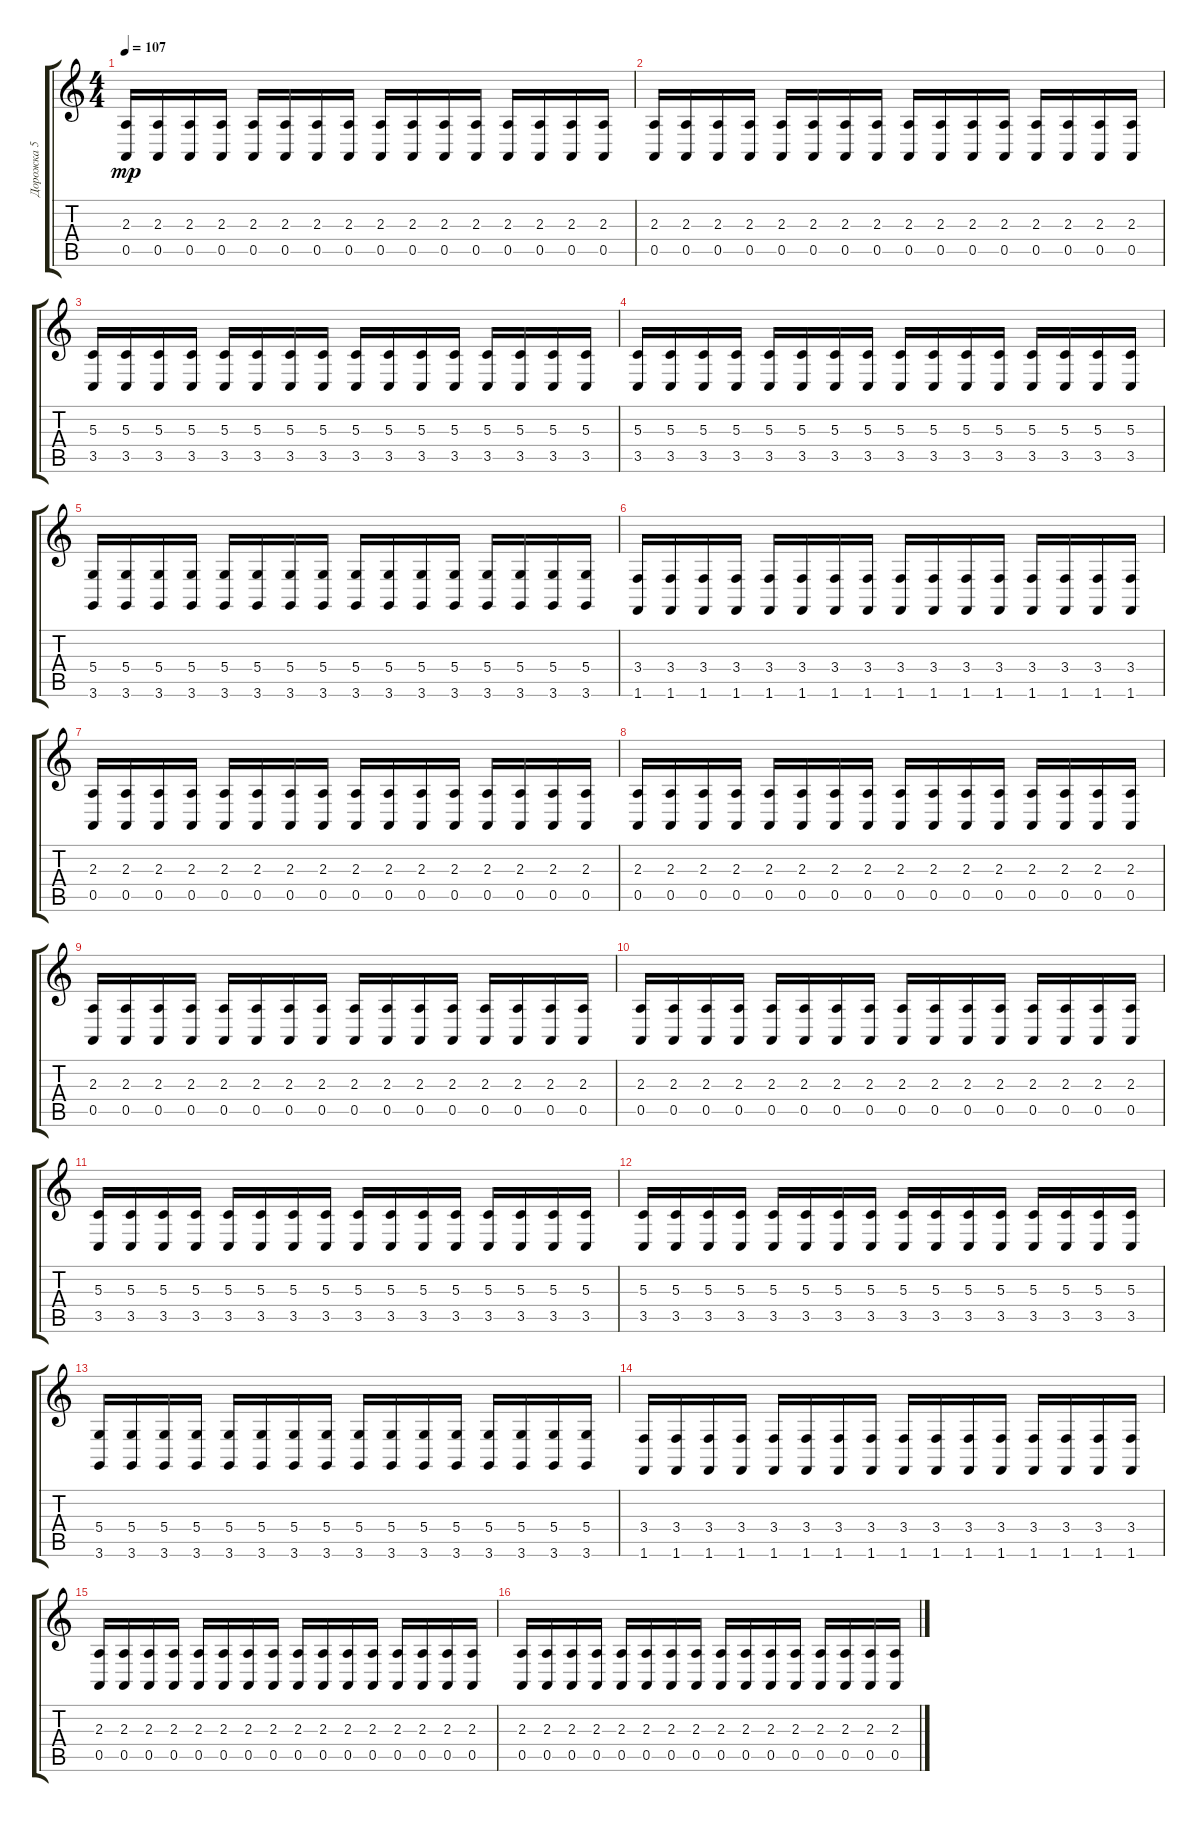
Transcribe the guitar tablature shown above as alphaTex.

\track ("Дорожка 5" "Дорожка 5") {instrument lead8bassandlead}
\staff {score tabs}
\tuning (E4 B3 G3 D3 A2 E2) {hide}
\ts (4 4)
\tempo 107
\clef g2
\ks c
(2.3 0.5).16{dy mp} (2.3 0.5).16 (2.3 0.5).16 (2.3 0.5).16 (2.3 0.5).16 (2.3 0.5).16 (2.3 0.5).16 (2.3 0.5).16 (2.3 0.5).16 (2.3 0.5).16 (2.3 0.5).16 (2.3 0.5).16 (2.3 0.5).16 (2.3 0.5).16 (2.3 0.5).16 (2.3 0.5).16 |
(2.3 0.5).16 (2.3 0.5).16 (2.3 0.5).16 (2.3 0.5).16 (2.3 0.5).16 (2.3 0.5).16 (2.3 0.5).16 (2.3 0.5).16 (2.3 0.5).16 (2.3 0.5).16 (2.3 0.5).16 (2.3 0.5).16 (2.3 0.5).16 (2.3 0.5).16 (2.3 0.5).16 (2.3 0.5).16 |
(5.3 3.5).16 (5.3 3.5).16 (5.3 3.5).16 (5.3 3.5).16 (5.3 3.5).16 (5.3 3.5).16 (5.3 3.5).16 (5.3 3.5).16 (5.3 3.5).16 (5.3 3.5).16 (5.3 3.5).16 (5.3 3.5).16 (5.3 3.5).16 (5.3 3.5).16 (5.3 3.5).16 (5.3 3.5).16 |
(5.3 3.5).16 (5.3 3.5).16 (5.3 3.5).16 (5.3 3.5).16 (5.3 3.5).16 (5.3 3.5).16 (5.3 3.5).16 (5.3 3.5).16 (5.3 3.5).16 (5.3 3.5).16 (5.3 3.5).16 (5.3 3.5).16 (5.3 3.5).16 (5.3 3.5).16 (5.3 3.5).16 (5.3 3.5).16 |
(5.4 3.6).16 (5.4 3.6).16 (5.4 3.6).16 (5.4 3.6).16 (5.4 3.6).16 (5.4 3.6).16 (5.4 3.6).16 (5.4 3.6).16 (5.4 3.6).16 (5.4 3.6).16 (5.4 3.6).16 (5.4 3.6).16 (5.4 3.6).16 (5.4 3.6).16 (5.4 3.6).16 (5.4 3.6).16 |
(3.4 1.6).16 (3.4 1.6).16 (3.4 1.6).16 (3.4 1.6).16 (3.4 1.6).16 (3.4 1.6).16 (3.4 1.6).16 (3.4 1.6).16 (3.4 1.6).16 (3.4 1.6).16 (3.4 1.6).16 (3.4 1.6).16 (3.4 1.6).16 (3.4 1.6).16 (3.4 1.6).16 (3.4 1.6).16 |
(2.3 0.5).16 (2.3 0.5).16 (2.3 0.5).16 (2.3 0.5).16 (2.3 0.5).16 (2.3 0.5).16 (2.3 0.5).16 (2.3 0.5).16 (2.3 0.5).16 (2.3 0.5).16 (2.3 0.5).16 (2.3 0.5).16 (2.3 0.5).16 (2.3 0.5).16 (2.3 0.5).16 (2.3 0.5).16 |
(2.3 0.5).16 (2.3 0.5).16 (2.3 0.5).16 (2.3 0.5).16 (2.3 0.5).16 (2.3 0.5).16 (2.3 0.5).16 (2.3 0.5).16 (2.3 0.5).16 (2.3 0.5).16 (2.3 0.5).16 (2.3 0.5).16 (2.3 0.5).16 (2.3 0.5).16 (2.3 0.5).16 (2.3 0.5).16 |
(2.3 0.5).16 (2.3 0.5).16 (2.3 0.5).16 (2.3 0.5).16 (2.3 0.5).16 (2.3 0.5).16 (2.3 0.5).16 (2.3 0.5).16 (2.3 0.5).16 (2.3 0.5).16 (2.3 0.5).16 (2.3 0.5).16 (2.3 0.5).16 (2.3 0.5).16 (2.3 0.5).16 (2.3 0.5).16 |
(2.3 0.5).16 (2.3 0.5).16 (2.3 0.5).16 (2.3 0.5).16 (2.3 0.5).16 (2.3 0.5).16 (2.3 0.5).16 (2.3 0.5).16 (2.3 0.5).16 (2.3 0.5).16 (2.3 0.5).16 (2.3 0.5).16 (2.3 0.5).16 (2.3 0.5).16 (2.3 0.5).16 (2.3 0.5).16 |
(5.3 3.5).16 (5.3 3.5).16 (5.3 3.5).16 (5.3 3.5).16 (5.3 3.5).16 (5.3 3.5).16 (5.3 3.5).16 (5.3 3.5).16 (5.3 3.5).16 (5.3 3.5).16 (5.3 3.5).16 (5.3 3.5).16 (5.3 3.5).16 (5.3 3.5).16 (5.3 3.5).16 (5.3 3.5).16 |
(5.3 3.5).16 (5.3 3.5).16 (5.3 3.5).16 (5.3 3.5).16 (5.3 3.5).16 (5.3 3.5).16 (5.3 3.5).16 (5.3 3.5).16 (5.3 3.5).16 (5.3 3.5).16 (5.3 3.5).16 (5.3 3.5).16 (5.3 3.5).16 (5.3 3.5).16 (5.3 3.5).16 (5.3 3.5).16 |
(5.4 3.6).16 (5.4 3.6).16 (5.4 3.6).16 (5.4 3.6).16 (5.4 3.6).16 (5.4 3.6).16 (5.4 3.6).16 (5.4 3.6).16 (5.4 3.6).16 (5.4 3.6).16 (5.4 3.6).16 (5.4 3.6).16 (5.4 3.6).16 (5.4 3.6).16 (5.4 3.6).16 (5.4 3.6).16 |
(3.4 1.6).16 (3.4 1.6).16 (3.4 1.6).16 (3.4 1.6).16 (3.4 1.6).16 (3.4 1.6).16 (3.4 1.6).16 (3.4 1.6).16 (3.4 1.6).16 (3.4 1.6).16 (3.4 1.6).16 (3.4 1.6).16 (3.4 1.6).16 (3.4 1.6).16 (3.4 1.6).16 (3.4 1.6).16 |
(2.3 0.5).16 (2.3 0.5).16 (2.3 0.5).16 (2.3 0.5).16 (2.3 0.5).16 (2.3 0.5).16 (2.3 0.5).16 (2.3 0.5).16 (2.3 0.5).16 (2.3 0.5).16 (2.3 0.5).16 (2.3 0.5).16 (2.3 0.5).16 (2.3 0.5).16 (2.3 0.5).16 (2.3 0.5).16 |
(2.3 0.5).16 (2.3 0.5).16 (2.3 0.5).16 (2.3 0.5).16 (2.3 0.5).16 (2.3 0.5).16 (2.3 0.5).16 (2.3 0.5).16 (2.3 0.5).16 (2.3 0.5).16 (2.3 0.5).16 (2.3 0.5).16 (2.3 0.5).16 (2.3 0.5).16 (2.3 0.5).16 (2.3 0.5).16
